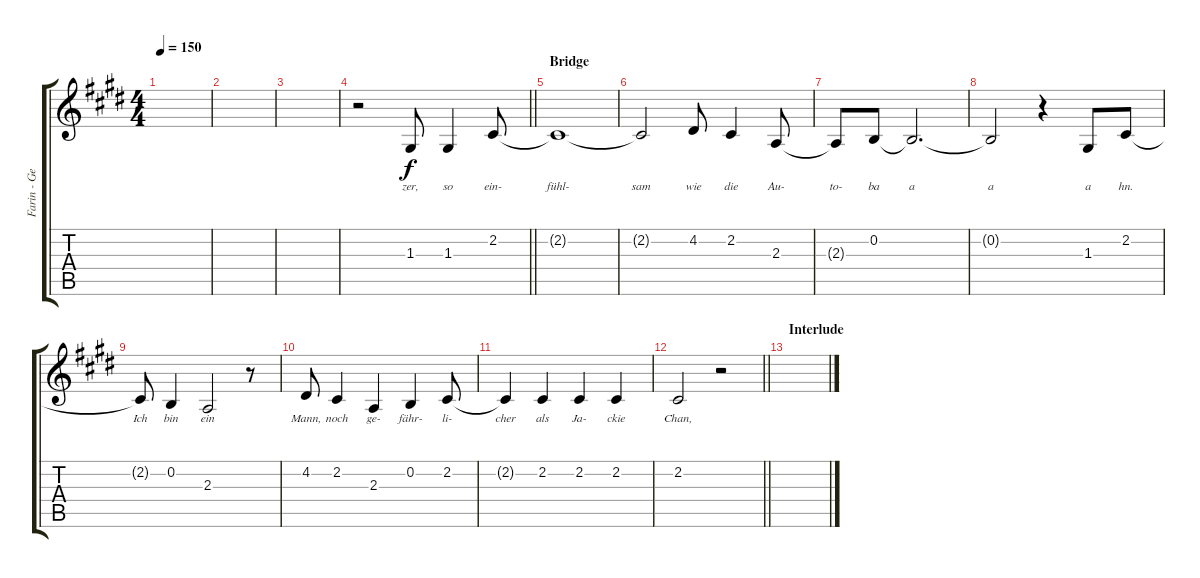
\track ("Farin - Gesang" "Farin - Ge") {instrument bassoon}
\staff {score tabs}
\tuning (E4 B3 G3 D3 A2 E2) {hide}
\ts (4 4)
\tempo 150
\clef g2
\ks e
|
|
|
\barLineRight lightlight
r.2 1.3.8{lyrics (0 "zer,") lyrics (1 "") lyrics (2 "") lyrics (3 "") lyrics (4 "")} 1.3.4{lyrics (0 "so") lyrics (1 "") lyrics (2 "") lyrics (3 "") lyrics (4 "")} 2.2.8{lyrics (0 "ein-") lyrics (1 "") lyrics (2 "") lyrics (3 "") lyrics (4 "")} |
\section ("" "Bridge")
2.2{t}.1{lyrics (0 "fühl-") lyrics (1 "") lyrics (2 "") lyrics (3 "") lyrics (4 "")} |
2.2{t}.2{lyrics (0 "sam") lyrics (1 "") lyrics (2 "") lyrics (3 "") lyrics (4 "")} 4.2.8{lyrics (0 "wie") lyrics (1 "") lyrics (2 "") lyrics (3 "") lyrics (4 "")} 2.2.4{lyrics (0 "die") lyrics (1 "") lyrics (2 "") lyrics (3 "") lyrics (4 "")} 2.3.8{lyrics (0 "Au-") lyrics (1 "") lyrics (2 "") lyrics (3 "") lyrics (4 "")} |
2.3{t}.8{lyrics (0 "to-") lyrics (1 "") lyrics (2 "") lyrics (3 "") lyrics (4 "")} 0.2.8{lyrics (0 "ba") lyrics (1 "") lyrics (2 "") lyrics (3 "") lyrics (4 "")} 0.2{t}.2{d lyrics (0 "a") lyrics (1 "") lyrics (2 "") lyrics (3 "") lyrics (4 "")} |
0.2{t}.2{lyrics (0 "a") lyrics (1 "") lyrics (2 "") lyrics (3 "") lyrics (4 "")} r.4 1.3.8{lyrics (0 "a") lyrics (1 "") lyrics (2 "") lyrics (3 "") lyrics (4 "")} 2.2.8{lyrics (0 "hn.") lyrics (1 "") lyrics (2 "") lyrics (3 "") lyrics (4 "")} |
2.2{t}.8{lyrics (0 "Ich") lyrics (1 "") lyrics (2 "") lyrics (3 "") lyrics (4 "")} 0.2.4{lyrics (0 "bin") lyrics (1 "") lyrics (2 "") lyrics (3 "") lyrics (4 "")} 2.3.2{lyrics (0 "ein") lyrics (1 "") lyrics (2 "") lyrics (3 "") lyrics (4 "")} r.8 |
4.2.8{lyrics (0 "Mann,") lyrics (1 "") lyrics (2 "") lyrics (3 "") lyrics (4 "")} 2.2.4{lyrics (0 "noch") lyrics (1 "") lyrics (2 "") lyrics (3 "") lyrics (4 "")} 2.3.4{lyrics (0 "ge-") lyrics (1 "") lyrics (2 "") lyrics (3 "") lyrics (4 "")} 0.2.4{lyrics (0 "fähr-") lyrics (1 "") lyrics (2 "") lyrics (3 "") lyrics (4 "")} 2.2.8{lyrics (0 "li-") lyrics (1 "") lyrics (2 "") lyrics (3 "") lyrics (4 "")} |
2.2{t}.4{lyrics (0 "cher") lyrics (1 "") lyrics (2 "") lyrics (3 "") lyrics (4 "")} 2.2.4{lyrics (0 "als") lyrics (1 "") lyrics (2 "") lyrics (3 "") lyrics (4 "")} 2.2.4{lyrics (0 "Ja-") lyrics (1 "") lyrics (2 "") lyrics (3 "") lyrics (4 "")} 2.2.4{lyrics (0 "ckie") lyrics (1 "") lyrics (2 "") lyrics (3 "") lyrics (4 "")} |
\barLineRight lightlight
2.2.2{lyrics (0 "Chan,") lyrics (1 "") lyrics (2 "") lyrics (3 "") lyrics (4 "")} r.2 |
\section ("" "Interlude")
